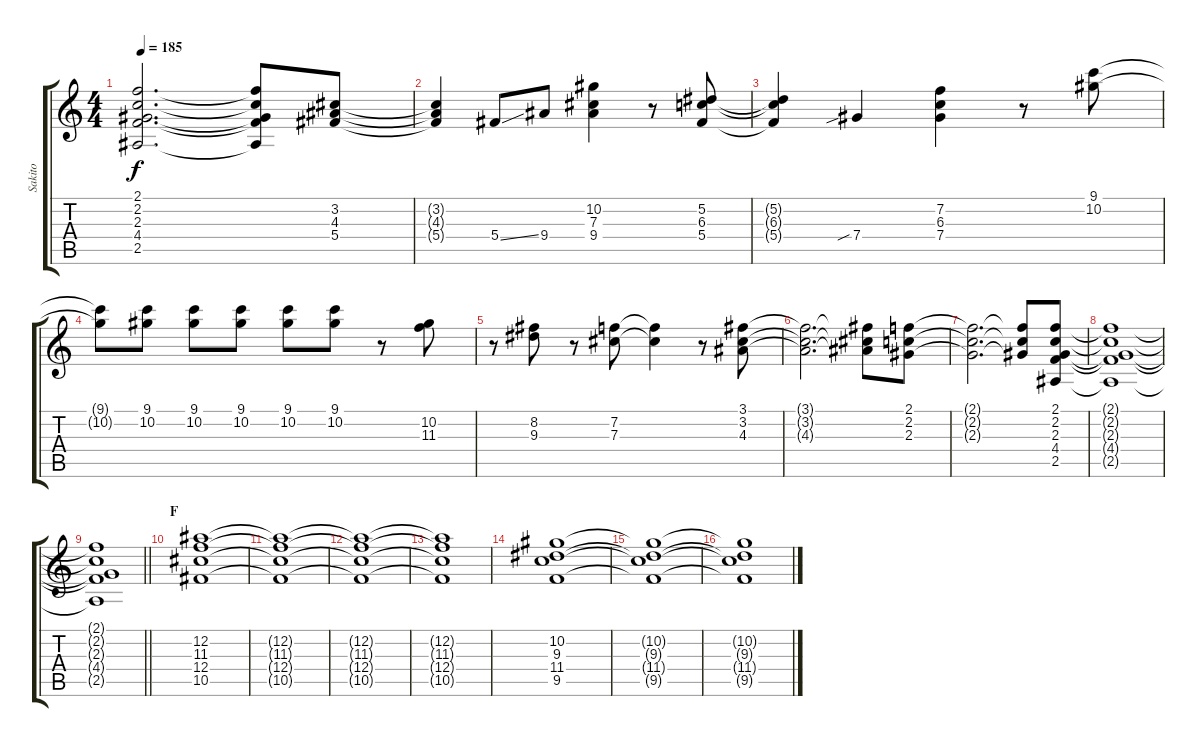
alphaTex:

\track ("Sakito" "Sakito") {instrument distortionguitar}
\staff {score tabs}
\tuning (Eb4 Bb3 Gb3 Db3 Ab2 Eb2) {hide}
\ts (4 4)
\tempo 185
\clef g2
\ks c
(2.1{t} 2.2{t} 2.3{t} 4.4{t} 2.5{t}).2{d dy f} (2.1{t} 2.2{t} 2.3{t} 4.4{t} 2.5{t}).8 (3.2 4.3 5.4).8 |
(3.2{t} 4.3{t} 5.4{t}).4 5.4{ss}.8 9.4.8 (10.2 7.3 9.4).4 r.8 (5.2 6.3 5.4).8 |
(5.2{t} 6.3{t} 5.4{t}).4 7.4{sib}.4 (7.2 6.3 7.4).4 r.8 (9.1 10.2).8 |
(9.1{t} 10.2{t}).8 (9.1 10.2).8 (9.1 10.2).8 (9.1 10.2).8 (9.1 10.2).8 (9.1 10.2).8 r.8 (10.2 11.3).8 |
r.8 (8.2 9.3).8 r.8 (7.2 7.3).8 (7.2{t} 7.3{t}).4 r.8 (3.1 3.2 4.3).8 |
(3.1{t} 3.2{t} 4.3{t}).2{d} (3.1{t} 3.2{t} 4.3{t}).8 (2.1 2.2 2.3).8 |
(2.1{t} 2.2{t} 2.3{t}).2{d} (2.1{t} 2.2{t} 2.3{t}).8 (2.1 2.2 2.3 4.4 2.5).8 |
(2.1{t} 2.2{t} 2.3{t} 4.4{t} 2.5{t}).1 |
\barLineRight lightlight
(2.1{t} 2.2{t} 2.3{t} 4.4{t} 2.5{t}).1 |
\section ("" "F")
(12.2 11.3 12.4 10.5).1 |
(12.2{t} 11.3{t} 12.4{t} 10.5{t}).1 |
(12.2{t} 11.3{t} 12.4{t} 10.5{t}).1 |
(12.2{t} 11.3{t} 12.4{t} 10.5{t}).1 |
(10.2 9.3 11.4 9.5).1 |
(10.2{t} 9.3{t} 11.4{t} 9.5{t}).1 |
(10.2{t} 9.3{t} 11.4{t} 9.5{t}).1
